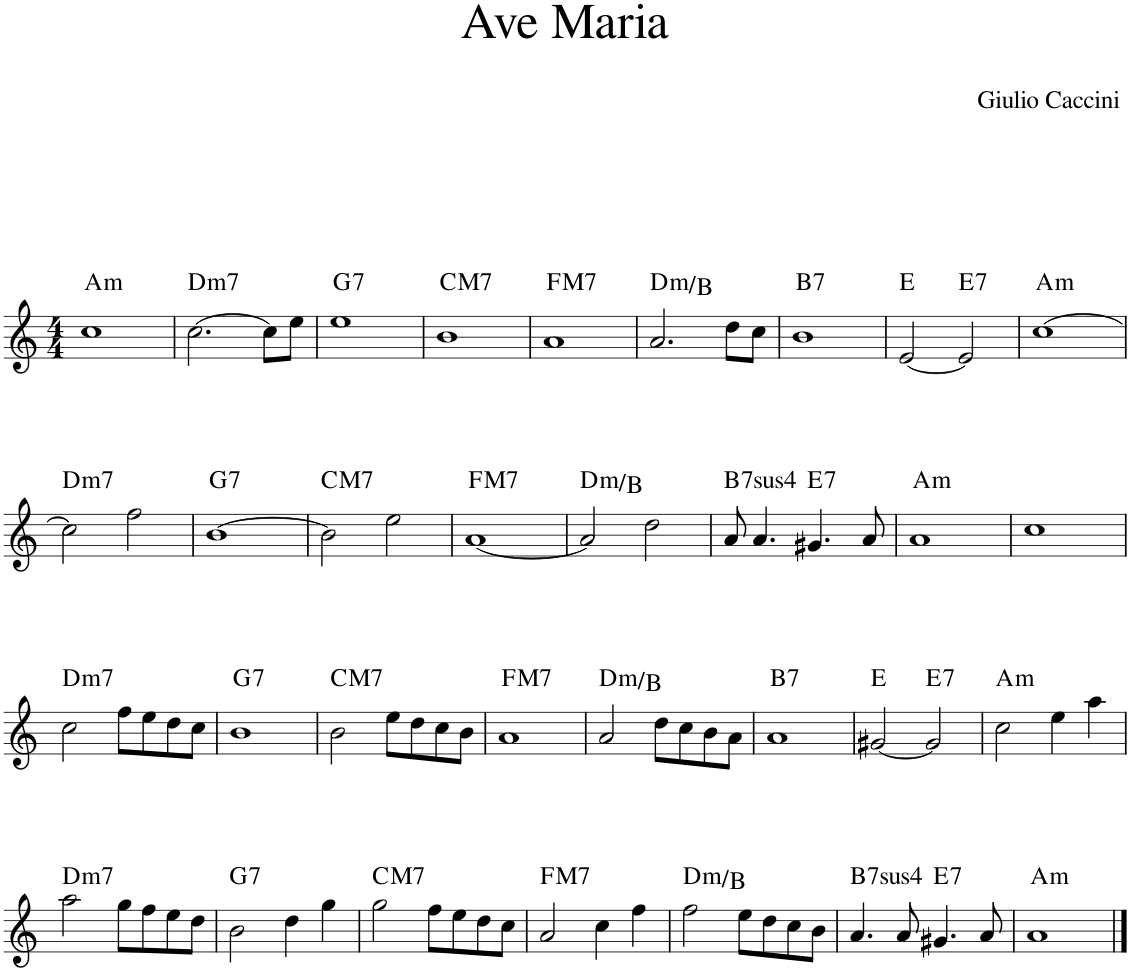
**kern	**harte
*part1	*part1
*staff1	*
*I"Piano	*
*I'Pno.	*
*clefG2	*
*k[]	*
*M4/4	*
=1	=1
!	!LO:H:kt=m
1cc	A:min
=2	=2
!	!LO:H:kt=m7
[2.cc\	D:min7
8cc\L]	.
8ee\J	.
=3	=3
!	!LO:H:kt=7
1ee	G:7
=4	=4
!	!LO:H:kt=M7
1b	C:maj7
=5	=5
!	!LO:H:kt=M7
1a	F:maj7
=6	=6
!	!LO:H:kt=m
2.a/	D:min/6
8dd\L	.
8cc\J	.
=7	=7
!	!LO:H:kt=7
1b	B:7
=8	=8
[2e/	E:maj
!	!LO:H:kt=7
2e/]	E:7
=9	=9
!	!LO:H:kt=m
[1cc	A:min
!!LO:LB:g=z
=10	=10
!	!LO:H:kt=m7
2cc\]	D:min7
2ff\	.
=11	=11
!	!LO:H:kt=7
[1b	G:7
=12	=12
!	!LO:H:kt=M7
2b\]	C:maj7
2ee\	.
=13	=13
!	!LO:H:kt=M7
[1a	F:maj7
=14	=14
!	!LO:H:kt=m
2a/]	D:min/6
2dd\	.
=15	=15
!	!LO:H:kt=74
8a/	B:sus4(7)
4.a/	.
!	!LO:H:kt=7
4.g#X/	E:7
8a/	.
=16	=16
!	!LO:H:kt=m
1a	A:min
=17	=17
1cc	.
!!LO:LB:g=z
=18	=18
!	!LO:H:kt=m7
2cc\	D:min7
8ff\L	.
8ee\	.
8dd\	.
8cc\J	.
=19	=19
!	!LO:H:kt=7
1b	G:7
=20	=20
!	!LO:H:kt=M7
2b\	C:maj7
8ee\L	.
8dd\	.
8cc\	.
8b\J	.
=21	=21
!	!LO:H:kt=M7
1a	F:maj7
=22	=22
!	!LO:H:kt=m
2a/	D:min/6
8dd\L	.
8cc\	.
8b\	.
8a\J	.
=23	=23
!	!LO:H:kt=7
1a	B:7
=24	=24
[2g#X/	E:maj
!	!LO:H:kt=7
2g#/]	E:7
=25	=25
!	!LO:H:kt=m
2cc\	A:min
4ee\	.
4aa\	.
!!LO:LB:g=z
=26	=26
!	!LO:H:kt=m7
2aa\	D:min7
8gg\L	.
8ff\	.
8ee\	.
8dd\J	.
=27	=27
!	!LO:H:kt=7
2b\	G:7
4dd\	.
4gg\	.
=28	=28
!	!LO:H:kt=M7
2gg\	C:maj7
8ff\L	.
8ee\	.
8dd\	.
8cc\J	.
=29	=29
!	!LO:H:kt=M7
2a/	F:maj7
4cc\	.
4ff\	.
=30	=30
!	!LO:H:kt=m
2ff\	D:min/6
8ee\L	.
8dd\	.
8cc\	.
8b\J	.
=31	=31
!	!LO:H:kt=74
4.a/	B:sus4(7)
8a/	.
!	!LO:H:kt=7
4.g#X/	E:7
8a/	.
=32	=32
!	!LO:H:kt=m
1a	A:min
==	==
*-	*-
